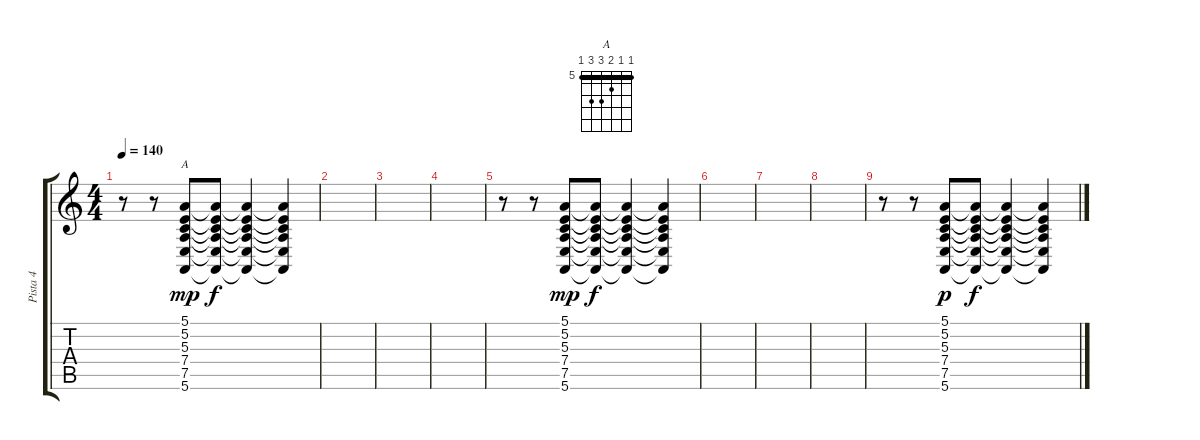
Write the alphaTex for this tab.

\track ("Pista 4" "Pista 4") {instrument lead2sawtooth}
\staff {score tabs}
\tuning (E4 B3 G3 D3 A2 E2) {hide}
\chord ("A" 5 5 6 7 7 5) {firstfret 5 barre 5}
\ts (4 4)
\tempo 140
\clef g2
\ks c
r.8{dy f} r.8 (5.1 5.2 5.3 7.4 7.5 5.6).8{ch "A" dy mp} (5.1{t} 5.2{t} 5.3{t} 7.4{t} 7.5{t} 5.6{t}).8{dy f} (5.1{t} 5.2{t} 5.3{t} 7.4{t} 7.5{t} 5.6{t}).4 (5.1{t} 5.2{t} 5.3{t} 7.4{t} 7.5{t} 5.6{t}).4 |
|
|
|
r.8 r.8 (5.1 5.2 5.3 7.4 7.5 5.6).8{dy mp} (5.1{t} 5.2{t} 5.3{t} 7.4{t} 7.5{t} 5.6{t}).8{dy f} (5.1{t} 5.2{t} 5.3{t} 7.4{t} 7.5{t} 5.6{t}).4 (5.1{t} 5.2{t} 5.3{t} 7.4{t} 7.5{t} 5.6{t}).4 |
|
|
|
r.8 r.8 (5.1 5.2 5.3 7.4 7.5 5.6).8{dy p} (5.1{t} 5.2{t} 5.3{t} 7.4{t} 7.5{t} 5.6{t}).8{dy f} (5.1{t} 5.2{t} 5.3{t} 7.4{t} 7.5{t} 5.6{t}).4 (5.1{t} 5.2{t} 5.3{t} 7.4{t} 7.5{t} 5.6{t}).4
